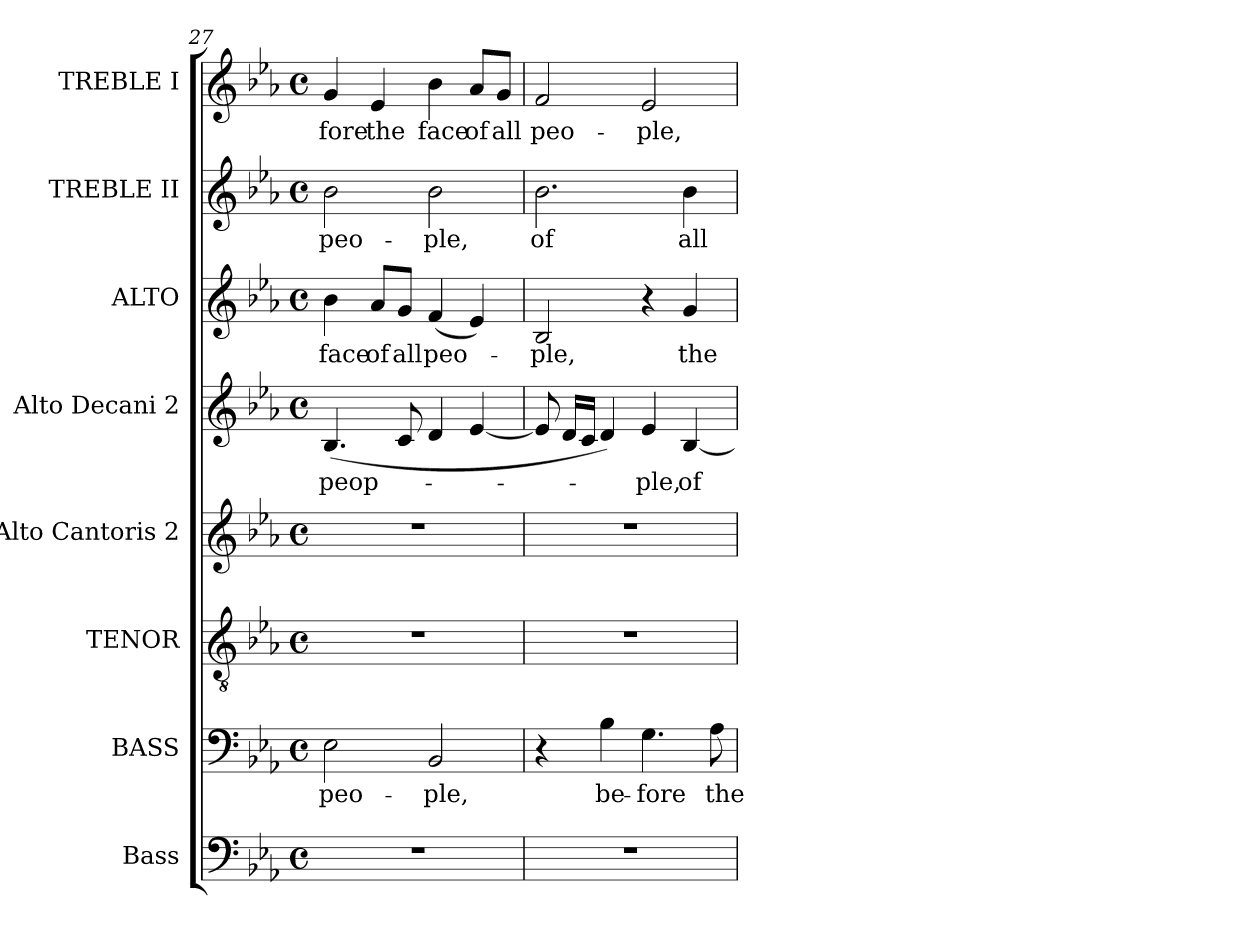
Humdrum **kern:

**kern	**kern	**text	**kern	**kern	**kern	**text	**kern	**text	**kern	**text	**kern	**text
*part8	*part7	*part7	*part6	*part5	*part4	*part4	*part3	*part3	*part2	*part2	*part1	*part1
*staff8	*staff7	*staff7	*staff6	*staff5	*staff4	*staff4	*staff3	*staff3	*staff2	*staff2	*staff1	*staff1
*I"Bass	*I"BASS	*	*I"TENOR	*I"Alto Cantoris 2	*I"Alto Decani 2	*	*I"ALTO	*	*I"TREBLE II	*	*I"TREBLE I	*
*I'B.	*I'B.	*	*I'T.	*I'A.Can.2	*I'A.Dec.2	*	*	*	*	*	*	*
*clefF4	*clefF4	*	*clefGv2	*clefG2	*clefG2	*	*clefG2	*	*clefG2	*	*clefG2	*
*	*	*	*ITrd7c12	*	*	*	*	*	*	*	*	*
*k[b-e-a-]	*k[b-e-a-]	*	*k[b-e-a-]	*k[b-e-a-]	*k[b-e-a-]	*	*k[b-e-a-]	*	*k[b-e-a-]	*	*k[b-e-a-]	*
*E-:	*E-:	*	*E-:	*E-:	*E-:	*	*E-:	*	*E-:	*	*E-:	*
*M4/4	*M4/4	*	*M4/4	*M4/4	*M4/4	*	*M4/4	*	*M4/4	*	*M4/4	*
*met(c)	*met(c)	*	*met(c)	*met(c)	*met(c)	*	*met(c)	*	*met(c)	*	*met(c)	*
=27	=27	=27	=27	=27	=27	=27	=27	=27	=27	=27	=27	=27
!	!	!LO:LY:b:color=#000000	!	!	!	!	!	!	!	!	!	!
!	!	!	!	!	!	!LO:LY:b:color=#000000	!	!	!	!	!	!
!	!	!	!	!	!	!	!	!LO:LY:b:color=#000000	!	!	!	!
!	!	!	!	!	!	!	!	!	!	!LO:LY:b:color=#000000	!	!
!	!	!	!	!	!	!	!	!	!	!	!	!LO:LY:b:color=#000000
1r	2E-i\	peo-	1r	1r	(4.B-i/	peop-	4b-i\	face	2b-i\	peo-	4gi/	-fore
!	!	!	!	!	!	!	!	!LO:LY:b:color=#000000	!	!	!	!
!	!	!	!	!	!	!	!	!	!	!	!	!LO:LY:b:color=#000000
.	.	.	.	.	.	.	8a-i/L	of	.	.	4e-i/	the
!	!	!	!	!	!	!	!	!LO:LY:b:color=#000000	!	!	!	!
.	.	.	.	.	8ci/	.	8gi/J	all	.	.	.	.
!	!	!LO:LY:b:color=#000000	!	!	!	!	!	!	!	!	!	!
!	!	!	!	!	!	!	!	!LO:LY:b:color=#000000	!	!	!	!
!	!	!	!	!	!	!	!	!	!	!LO:LY:b:color=#000000	!	!
!	!	!	!	!	!	!	!	!	!	!	!	!LO:LY:b:color=#000000
.	2BB-i/	-ple,	.	.	4di/	.	(4fi/	peo-	2b-i\	-ple,	4b-i\	face
!	!	!	!	!	!	!	!	!	!	!	!	!LO:LY:b:color=#000000
.	.	.	.	.	[4e-i/	.	4e-i/)	.	.	.	8a-i/L	of
!	!	!	!	!	!	!	!	!	!	!	!	!LO:LY:b:color=#000000
.	.	.	.	.	.	.	.	.	.	.	8gi/J	all
=28	=28	=28	=28	=28	=28	=28	=28	=28	=28	=28	=28	=28
!	!	!	!	!	!	!	!	!LO:LY:b:color=#000000	!	!	!	!
!	!	!	!	!	!	!	!	!	!	!LO:LY:b:color=#000000	!	!
!	!	!	!	!	!	!	!	!	!	!	!	!LO:LY:b:color=#000000
1r	4r	.	1r	1r	8e-i/]	.	2B-i/	-ple,	2.b-i\	of	2fi/	peo-
.	.	.	.	.	16di/LL	.	.	.	.	.	.	.
.	.	.	.	.	16ci/JJ	.	.	.	.	.	.	.
!	!	!LO:LY:b:color=#000000	!	!	!	!	!	!	!	!	!	!
.	4B-i\	be-	.	.	4di/)	.	.	.	.	.	.	.
!	!	!LO:LY:b:color=#000000	!	!	!	!	!	!	!	!	!	!
!	!	!	!	!	!	!LO:LY:b:color=#000000	!	!	!	!	!	!
!	!	!	!	!	!	!	!	!	!	!	!	!LO:LY:b:color=#000000
.	4.Gi\	-fore	.	.	4e-i/	-ple,	4r	.	.	.	2e-i/	-ple,
!	!	!	!	!	!	!LO:LY:b:color=#000000	!	!	!	!	!	!
!	!	!	!	!	!	!	!	!LO:LY:b:color=#000000	!	!	!	!
!	!	!	!	!	!	!	!	!	!	!LO:LY:b:color=#000000	!	!
.	.	.	.	.	[4B-i/	of	4gi/	the	4b-i\	all	.	.
!	!	!LO:LY:b:color=#000000	!	!	!	!	!	!	!	!	!	!
.	8A-i\	the	.	.	.	.	.	.	.	.	.	.
=	=	=	=	=	=	=	=	=	=	=	=	=
*-	*-	*-	*-	*-	*-	*-	*-	*-	*-	*-	*-	*-
